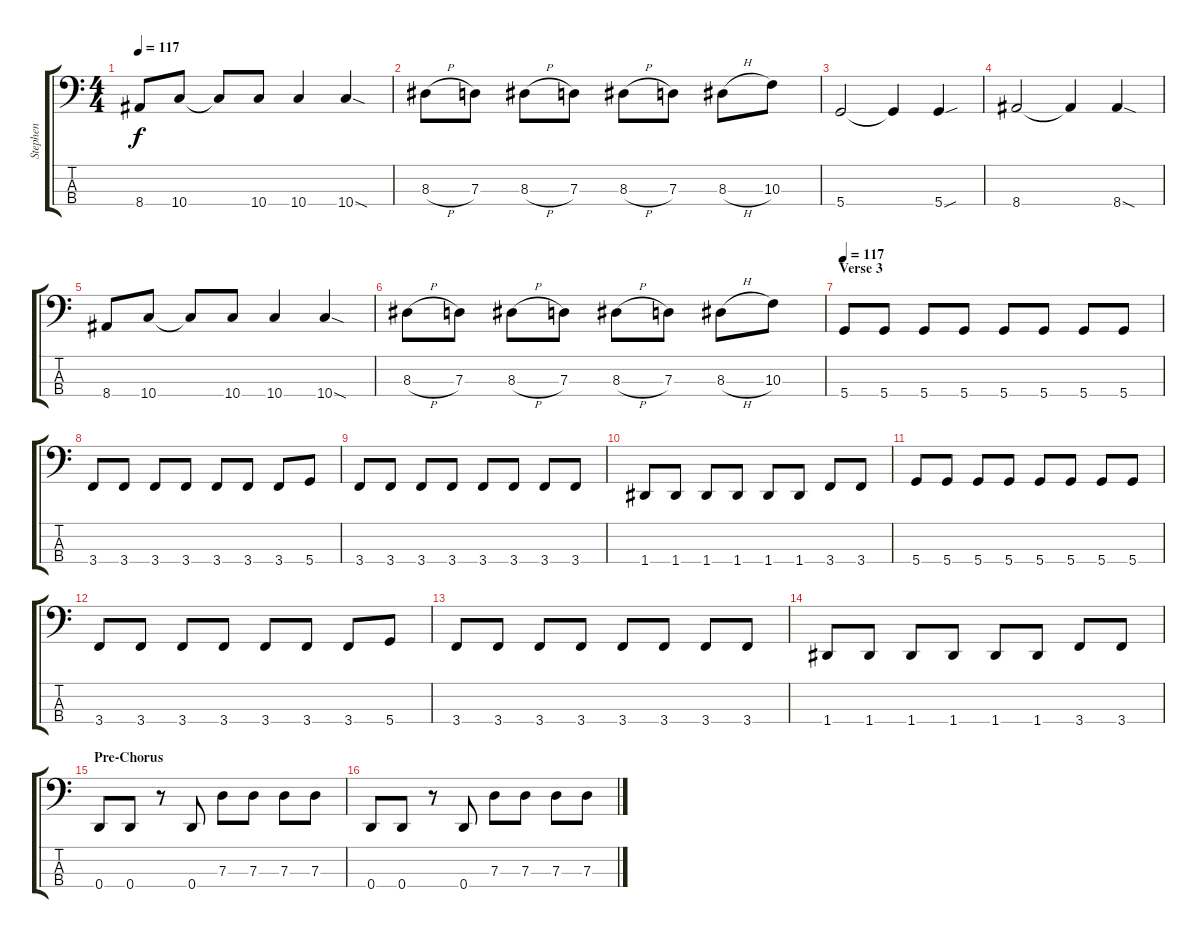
\track ("Stephen" "Stephen") {instrument electricbassfinger}
\staff {score tabs}
\tuning (F2 C2 G1 D1) {hide}
\ts (4 4)
\tempo 117
\clef f4
\ks c
8.4.8{dy f} 10.4.8 10.4{t}.8 10.4.8 10.4.4 10.4{sod}.4 |
8.3{h}.8 7.3.8 8.3{h}.8 7.3.8 8.3{h}.8 7.3.8 8.3{h}.8 10.3.8 |
5.4.2 5.4{t}.4 5.4{sou}.4 |
8.4.2 8.4{t}.4 8.4{sod}.4 |
8.4.8 10.4.8 10.4{t}.8 10.4.8 10.4.4 10.4{sod}.4 |
8.3{h}.8 7.3.8 8.3{h}.8 7.3.8 8.3{h}.8 7.3.8 8.3{h}.8 10.3.8 |
\section ("" "Verse 3")
\tempo 117
5.4.8 5.4.8 5.4.8 5.4.8 5.4.8 5.4.8 5.4.8 5.4.8 |
3.4.8 3.4.8 3.4.8 3.4.8 3.4.8 3.4.8 3.4.8 5.4.8 |
3.4.8 3.4.8 3.4.8 3.4.8 3.4.8 3.4.8 3.4.8 3.4.8 |
1.4.8 1.4.8 1.4.8 1.4.8 1.4.8 1.4.8 3.4.8 3.4.8 |
5.4.8 5.4.8 5.4.8 5.4.8 5.4.8 5.4.8 5.4.8 5.4.8 |
3.4.8 3.4.8 3.4.8 3.4.8 3.4.8 3.4.8 3.4.8 5.4.8 |
3.4.8 3.4.8 3.4.8 3.4.8 3.4.8 3.4.8 3.4.8 3.4.8 |
1.4.8 1.4.8 1.4.8 1.4.8 1.4.8 1.4.8 3.4.8 3.4.8 |
\section ("" "Pre-Chorus")
0.4.8 0.4.8 r.8 0.4.8 7.3.8 7.3.8 7.3.8 7.3.8 |
0.4.8 0.4.8 r.8 0.4.8 7.3.8 7.3.8 7.3.8 7.3.8
